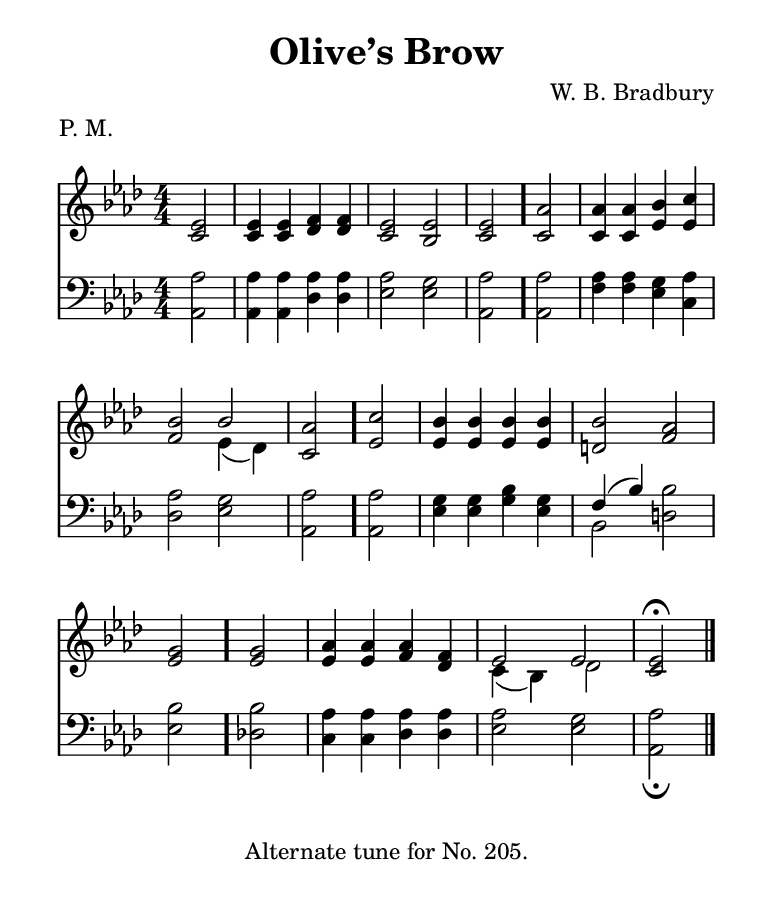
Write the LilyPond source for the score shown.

\include "common/global.ily"
\paper {
  \include "common/paper.ily"
  ragged-last-bottom = ##t
  system-count = #(cond (is-eogsized 2) (#t #f))
}

\header{
  hymnnumber = "5"
  title = "Olive’s Brow"
  tunename = ""
  meter = "P. M."
  composer = "W. B. Bradbury"
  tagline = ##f
}

ta = { \tempo 4=100 }
tb = { \tempo 4=50 }

global = {
  \include "common/overrides.ily"
  \override Staff.TimeSignature.style = #'numbered
  \time 4/4
  \override Score.MetronomeMark.transparent = ##t % hide all fermata changes too
  \ta
  \key aes \major
  \partial 2
  \autoBeamOff
}

notesSoprano = {
\global
\relative c' {

  ees2 | ees4 ees f f | ees2 ees | ees \bar "."
  aes2 | aes4 aes bes c | bes2 bes | aes \bar "."
  c2 | bes4 bes bes bes | bes2 aes | g \bar "."
  g2 | aes4 aes aes f | ees2 ees | \tb ees\fermata \ta \bar "|."

}
}

notesAlto = {
\global
\relative e' {

  c2 | c4 c des des | c2 bes | c
  c2 | c4 c ees ees | f2 ees4( des) | c2
  ees2 | ees4 ees ees ees | d2 f | ees
  ees2 | ees4 ees f des | c( bes) des2 | c

}
}

notesTenor = {
\global
\relative a {

  aes2 | aes4 aes aes aes | aes2 g | aes
  aes2 | aes4 aes g aes | aes2 g | aes2
  aes2 | g4 g bes g | f( bes) bes2 | bes
  bes2 | aes4 aes aes aes | aes2 g | aes

}
}

notesBass = {
\global
\relative f, {

  aes2 | aes4 aes des des | ees2 ees | aes,
  aes2 | f'4 f ees c | des2 ees | aes,
  aes2 | ees'4 ees g ees | bes2 d | ees
  des!2 | c4 c des des | ees2 ees | aes,_\fermata

}
}

\score {
  \context ChoirStaff <<
    \context Staff = upper <<
      \set Staff.autoBeaming = ##f
      \set ChoirStaff.systemStartDelimiter = #'SystemStartBar
      \set ChoirStaff.printPartCombineTexts = ##f
      \partcombine #'(2 . 9) \notesSoprano \notesAlto
    >>
    \context Staff = men <<
      \set Staff.autoBeaming = ##f
      \clef bass
      \set ChoirStaff.printPartCombineTexts = ##f
      \partcombine #'(2 . 9) \notesTenor \notesBass
    >>
  >>
  \layout {
    \include "common/layout.ily"
  }
  \midi{
    \include "common/midi.ily"
  }
}

\noPageBreak \markup { \fill-line { "Alternate tune for No. 205." } }

\version "2.19.49"  % necessary for upgrading to future LilyPond versions.

% vi:set et ts=2 sw=2 ai nocindent syntax=lilypond:
